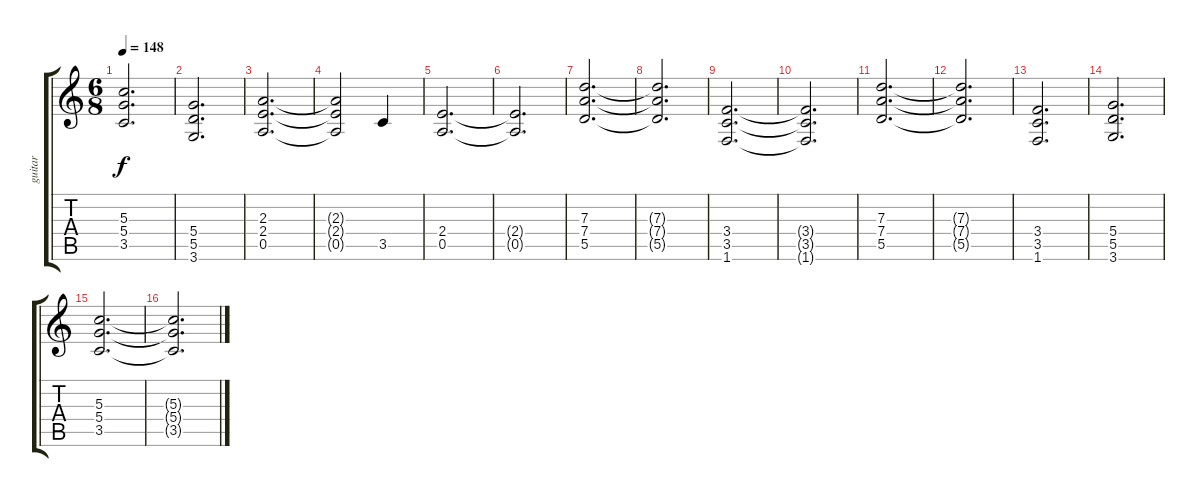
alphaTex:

\track ("guitar" "guitar") {instrument electricguitarjazz}
\staff {score tabs}
\tuning (E4 B3 G3 D3 A2 E2) {hide}
\ts (6 8)
\tempo 148
\clef g2
\ks c
(5.3{t} 5.4{t} 3.5{t}).2{d dy f} |
(5.4 5.5 3.6).2{d} |
(2.3 2.4 0.5).2{d} |
(2.3{t} 2.4{t} 0.5{t}).2 3.5.4 |
(2.4 0.5).2{d} |
(2.4{t} 0.5{t}).2{d} |
(7.3 7.4 5.5).2{d} |
(7.3{t} 7.4{t} 5.5{t}).2{d} |
(3.4 3.5 1.6).2{d} |
(3.4{t} 3.5{t} 1.6{t}).2{d} |
(7.3 7.4 5.5).2{d} |
(7.3{t} 7.4{t} 5.5{t}).2{d} |
(3.4 3.5 1.6).2{d} |
(5.4 5.5 3.6).2{d} |
(5.3 5.4 3.5).2{d volume 13 instrument distortionguitar} |
(5.3{t} 5.4{t} 3.5{t}).2{d}
